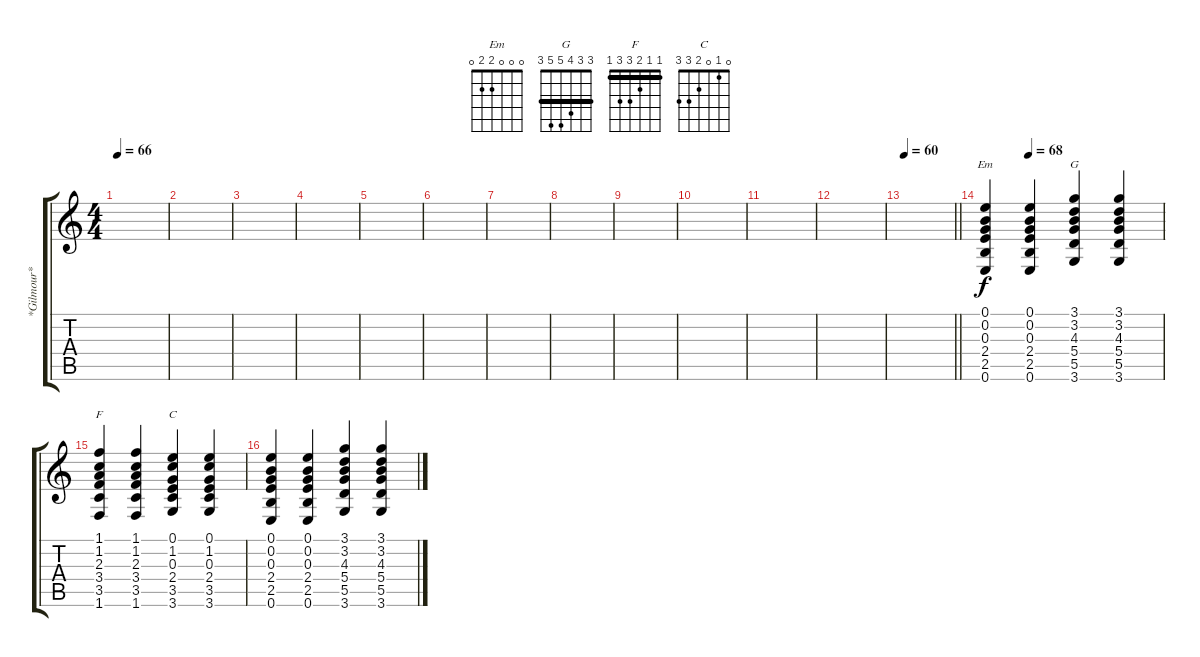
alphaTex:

\track ("*Gilmour* (Clean Electric)" "*Gilmour* ") {instrument electricguitarclean}
\staff {score tabs}
\tuning (E4 B3 G3 D3 A2 E2) {hide}
\chord ("Em" 0 0 0 2 2 0)
\chord ("G" 3 3 4 5 5 3) {barre 3}
\chord ("F" 1 1 2 3 3 1) {barre 1}
\chord ("C" 0 1 0 2 3 3)
\ts (4 4)
\tempo 66
\clef g2
\ks c
|
|
|
|
|
|
|
|
|
|
|
|
\tempo 60
\barLineRight lightlight
|
\tempo (68 0.25)
(0.1 0.2 0.3 2.4 2.5 0.6).4{ch "Em"} (0.1 0.2 0.3 2.4 2.5 0.6).4 (3.1 3.2 4.3 5.4 5.5 3.6).4{ch "G"} (3.1 3.2 4.3 5.4 5.5 3.6).4 |
(1.1 1.2 2.3 3.4 3.5 1.6).4{ch "F"} (1.1 1.2 2.3 3.4 3.5 1.6).4 (0.1 1.2 0.3 2.4 3.5 3.6).4{ch "C"} (0.1 1.2 0.3 2.4 3.5 3.6).4 |
(0.1 0.2 0.3 2.4 2.5 0.6).4 (0.1 0.2 0.3 2.4 2.5 0.6).4 (3.1 3.2 4.3 5.4 5.5 3.6).4 (3.1 3.2 4.3 5.4 5.5 3.6).4
